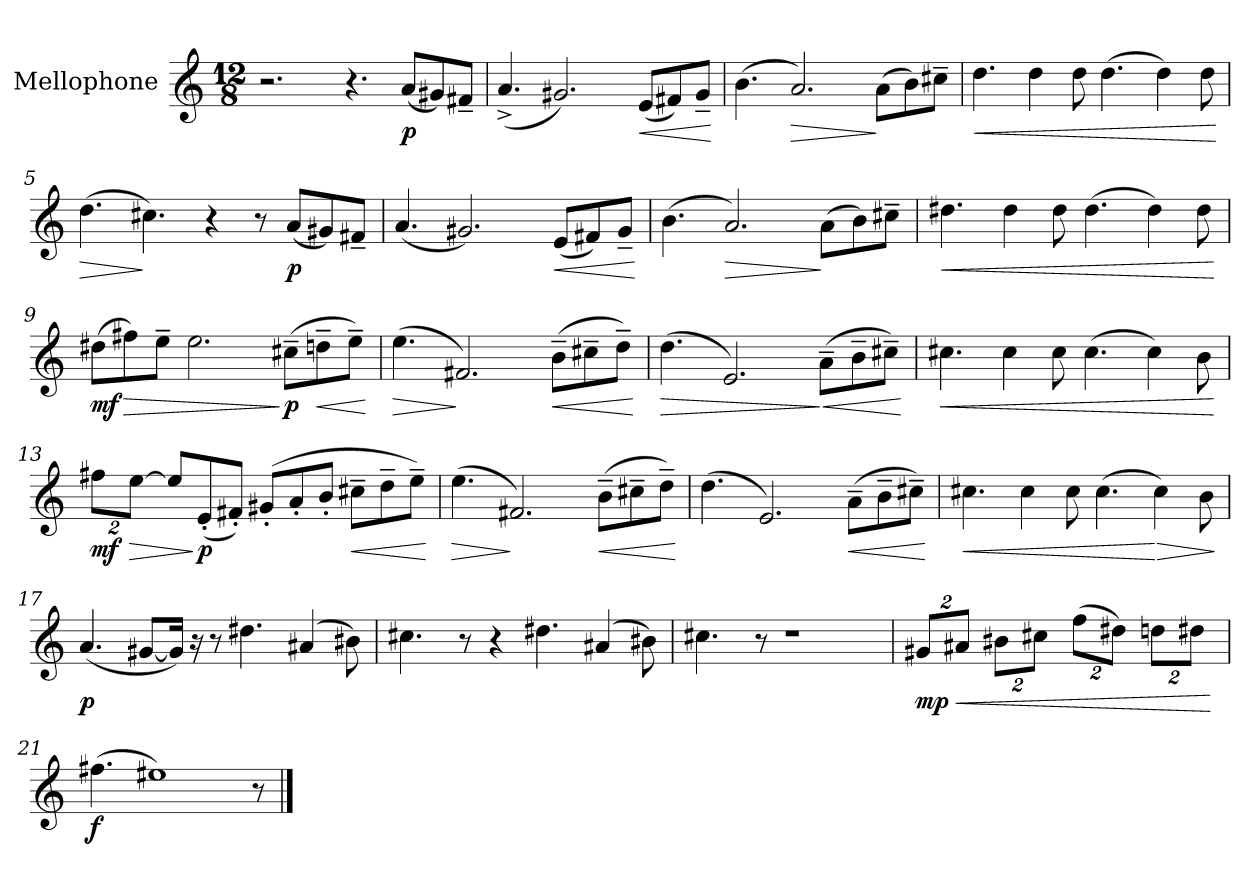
**kern	**dynam
*part1	*part1
*staff1	*staff1
*I"Mellophone	*
*I'Mph.	*
*clefG2	*
*ITrd4c7	*
*k[b-]	*
*M12/8	*
=1	=1
2.r	.
4.r	.
*MM55	*
!	!LO:DY:b
(8d/L	p
8c#X/)	.
8Bn~/J	.
=2	=2
(4.d^/	.
2.c#X/)	.
!	!LO:HP:b
(8A/L	<
8Bn/)	.
8c#~/J	.
.	[
=3	=3
(4.e\	.
!	!LO:HP:b
2.d/)	>
(8d\L	]
8e\)	.
8f#X~\J	.
=4	=4
!	!LO:HP:b
4.g\	<
4g\	.
8g\	.
(4.g\	.
4g\)	.
8g\	.
.	[
=5	=5
!	!LO:HP:b
(4.g\	>
4.f#X\)	]
4r	.
8r	.
!	!LO:DY:b
(8d/L	p
8c#X/)	.
8Bn~/J	.
!!LO:LB:g=z
=6	=6
(4.d/	.
2.c#X/)	.
!	!LO:HP:b
(8A/L	<
8Bn/)	.
8c#~/J	.
.	[
=7	=7
(4.e\	.
!	!LO:HP:b
2.d/)	>
(8d\L	]
8e\)	.
8f#X~\J	.
=8	=8
!	!LO:HP:b
4.g#X\	<
4g#\	.
8g#\	.
(4.g#\	.
4g#\)	.
8g#\	.
.	[
=9	=9
!	!LO:DY:b
(8g#X\L	mf
!	!LO:HP:b
8bn\)	>
8a~\J	.
2.a\	.
!	!LO:DY:n=1:b
(8f#X~\L	] p
!	!LO:HP:b
8gn~\	<
8a~\J)	.
.	[
=10	=10
!	!LO:HP:b
(4.a\	>
2.Bn/)	]
!	!LO:HP:b
(8e~\L	<
8f#X~\	.
8g~\J)	.
.	[
!!LO:LB:g=z
=11	=11
!	!LO:HP:b
(4.g\	>
2.A/)	.
!	!LO:HP:n=1:b
(8d~\L	] <
8e~\	.
8f#X~\J)	.
.	[
=12	=12
!	!LO:HP:b
4.f#X\	<
4f#\	.
8f#\	.
(4.f#\	.
4f#\)	.
8e\	.
.	[
=13	=13
*Xbrackettup	*
!	!LO:DY:b
16%3bn\L	mf
!	!LO:HP:b
[16%3a\J	>
8a/L]	.
!	!LO:DY:n=1:b
(8A'/	] p
8Bn'/J)	.
(8c#X'/L	.
8d'/	.
8e'/J	.
!	!LO:HP:b
8f#X~\L	<
8g~\	.
8a~\J)	.
.	[
=14	=14
!	!LO:HP:b
(4.a\	>
2.Bn/)	]
!	!LO:HP:b
(8e~\L	<
8f#X~\	.
8g~\J)	.
.	[
=15	=15
(4.g\	.
2.A/)	.
!	!LO:HP:b
(8d~\L	<
8e~\	.
8f#X~\J)	.
.	[
!!LO:LB:g=z
=16	=16
!	!LO:HP:b
4.f#X\	<
4f#\	.
8f#\	.
(4.f#\	.
!	!LO:HP:n=1:b
4f#\)	[ >
8e\	.
.	]
=17	=17
!	!LO:DY:b
(4.d/	p
[8c#X/L	.
16c#/Jk])	.
16r	.
8r	.
!	!LO:DY:b
4.g#X\	other-dynamics
(4d#X/	.
8e#X\)	.
=18	=18
4.f#X\	.
8r	.
4r	.
4.g#X\	.
(4d#X/	.
8e#X\)	.
=19	=19
4.f#X\	.
8r	.
1r	.
=20	=20
!	!LO:DY:b
16%3c#X/L	mp
!	!LO:HP:b
16%3d#X/J	<
16%3e#X\L	.
16%3f#X\J	.
(16%3b-\L	.
16%3g#X\J)	.
16%3gn\L	.
16%3g#X\J	.
.	[
!!LO:LB:g=z
=21	=21
!	!LO:DY:b
(4.bn\	f
1a#X)	.
8r	.
==	==
*-	*-
